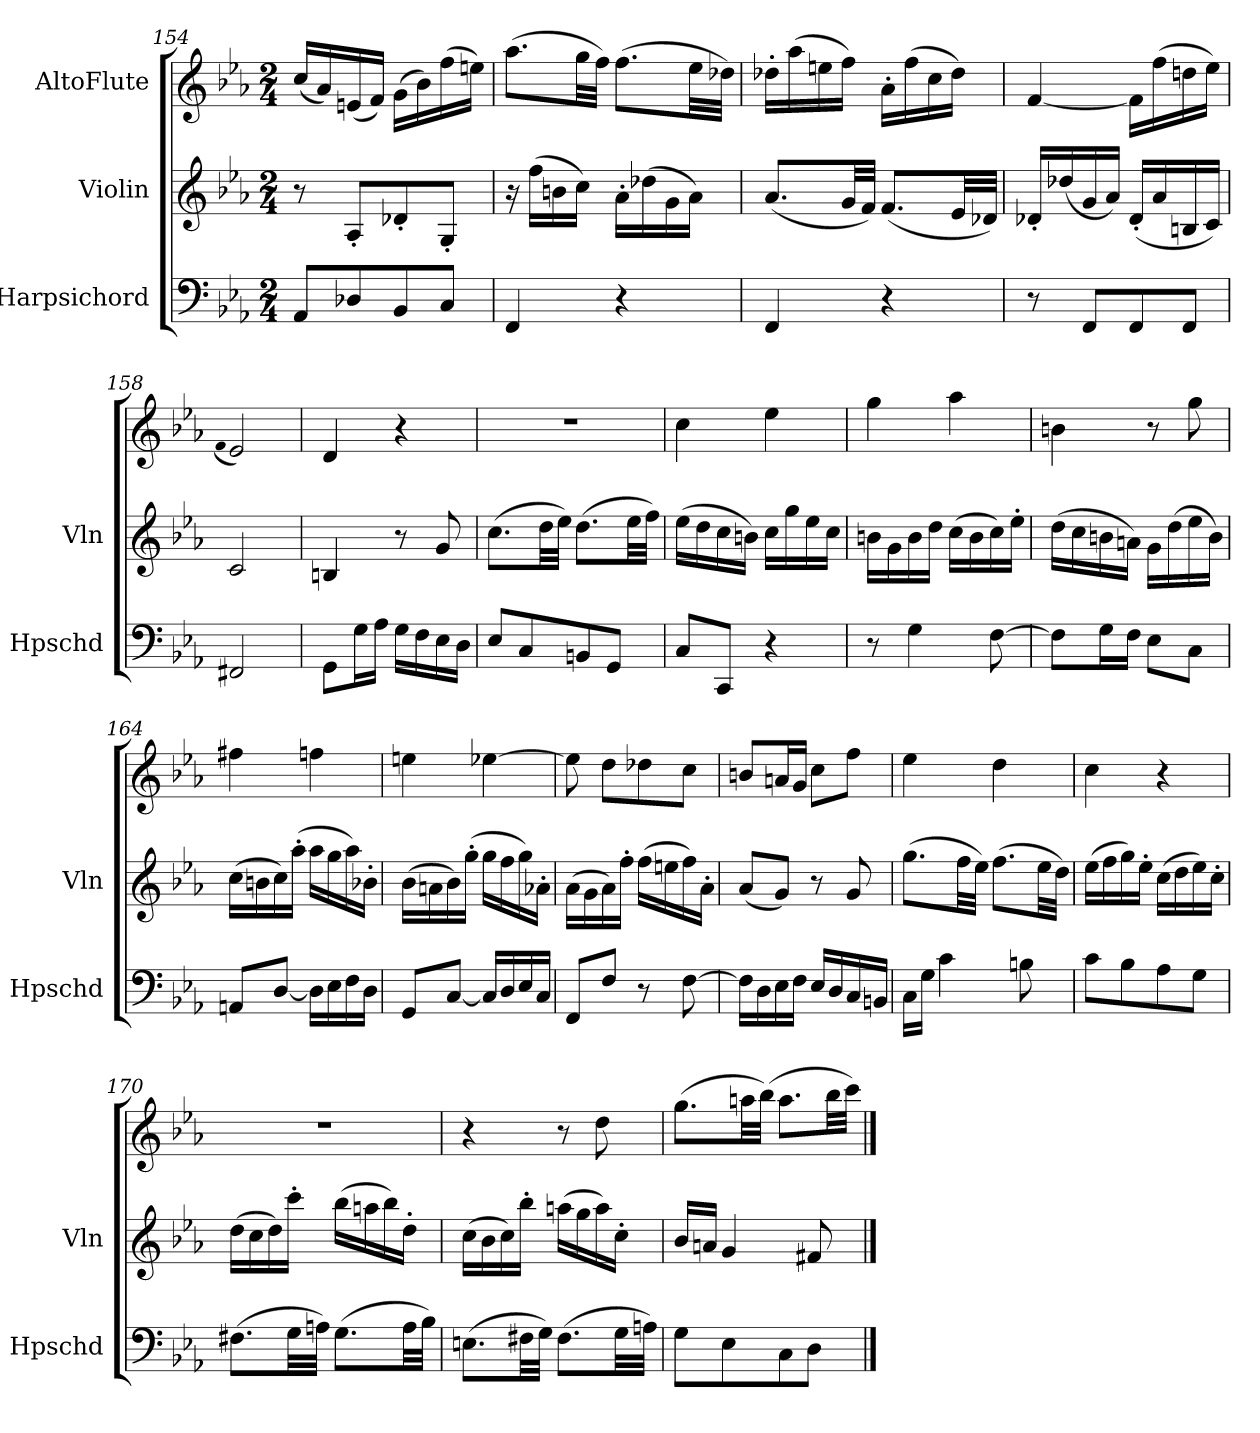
**kern	**kern	**kern
*part3	*part2	*part1
*staff3	*staff2	*staff1
*I"Harpsichord	*I"Violin	*I"AltoFlute
*I'Hpschd	*I'Vln	*
*clefF4	*clefG2	*clefG2
*k[b-e-a-]	*k[b-e-a-]	*k[b-e-a-]
*M2/4	*M2/4	*M2/4
=154	=154	=154
8AA-/L	8r	(16cc/LL
.	.	16a-/)
8D-X/	8A-'/L	(16en/
.	.	16f/JJ)
8BB-/	8d-X'/	(16g\LL
.	.	16b-\)
8C/J	8G'/J	(16ff\
.	.	16een\JJ)
=155	=155	=155
4FF/	16r	(8.aa-\L
.	(16ff\LL	.
.	16bn\	.
.	16cc\JJ)	32gg\LL
.	.	32ff\JJJ)
4r	16a-'\LL	(8.ff\L
.	(16dd-X\	.
.	16g\	.
.	16a-\JJ)	32ee-\LL
.	.	32dd-X\JJJ)
=156	=156	=156
4FF/	(8.a-/L	16dd-X'\LL
.	.	(16aa-\
.	.	16een\
.	32g/LL	16ff\JJ)
.	32f/JJJ)	.
4r	(8.f/L	16a-'\LL
.	.	(16ff\
.	.	16cc\
.	32e-/LL	16dd-\JJ)
.	32d-X/JJJ)	.
=157	=157	=157
8r	16d-X'/LL	[4f/
.	(16dd-X/	.
8FF/L	16g/	.
.	16a-/JJ)	.
8FF/	(16d-'/LL	16f\LL]
.	16a-/	(16ff\
8FF/J	16Bn/	16ddn\
.	16c/JJ)	16ee-\JJ)
=158	=158	=158
.	.	(qf
2FF#X/	2c/	2e-/)
=159	=159	=159
8GG\L	4Bn/	4d/
16G\L	.	.
16A-\JJ	.	.
16G\LL	8r	4r
16F\	.	.
16E-\	8g/	.
16D\JJ	.	.
=160	=160	=160
8E-/L	(8.cc\L	2r
8C/	.	.
.	32dd\LL	.
.	32ee-\JJJ)	.
8BBn/	(8.dd\L	.
8GG/J	.	.
.	32ee-\LL	.
.	32ff\JJJ)	.
=161	=161	=161
8C/L	(16ee-\LL	4cc\
.	16dd\	.
8CC/J	16cc\	.
.	16bn\JJ)	.
4r	16cc\LL	4ee-\
.	16gg\	.
.	16ee-\	.
.	16cc\JJ	.
=162	=162	=162
8r	16bn\LL	4gg\
.	16g\	.
4G\	16b\	.
.	16dd\JJ	.
.	(16cc\LL	4aa-\
.	16b\	.
[8F\	16cc\)	.
.	16ee-'\JJ	.
=163	=163	=163
8F\L]	(16dd\LL	4bn\
.	16cc\	.
16G\L	16bn\	.
16F\JJ	16an\JJ)	.
8E-\L	16g\LL	8r
.	(16dd\	.
8C\J	16ee-\	8gg\
.	16b\JJ)	.
=164	=164	=164
8AAn/L	(16cc\LL	4ff#X\
.	16bn\	.
[8D/J	16cc\)	.
.	(16aa-'\JJ	.
16D\LL]	16aa-\LL	4ffn\
16E-\	16gg\	.
16F\	16aa-\)	.
16D\JJ	16b-X'\JJ	.
=165	=165	=165
8GG/L	(16b-\LL	4een\
.	16an\	.
[8C/J	16b-\)	.
.	(16gg'\JJ	.
16C/LL]	16gg\LL	[4ee-X\
16D/	16ff\	.
16E-/	16gg\)	.
16C/JJ	16a-X'\JJ	.
=166	=166	=166
8FF/L	(16a-\LL	8ee-\]
.	16g\	.
8F/J	16a-\)	8dd\L
.	16ff'\JJ	.
8r	(16ff\LL	8dd-X\
.	16een\	.
[8F\	16ff\)	8cc\J
.	16a-'\JJ	.
=167	=167	=167
16F\LL]	(8a-/L	8bn/L
16D\	.	.
16E-\	8g/J)	16an/L
16F\JJ	.	16g/JJ
16E-/LL	8r	8cc\L
16D/	.	.
16C/	8g/	8ff\J
16BBn/JJ	.	.
=168	=168	=168
16C\LL	(8.gg\L	4ee-\
16G\JJ	.	.
4c\	.	.
.	32ff\LL	.
.	32ee-\JJJ)	.
.	(8.ff\L	4dd\
8Bn\	.	.
.	32ee-\LL	.
.	32dd\JJJ)	.
=169	=169	=169
8c\L	(16ee-\LL	4cc\
.	16ff\	.
8B-\	16gg\)	.
.	16ee-'\JJ	.
8A-\	(16cc\LL	4r
.	16dd\	.
8G\J	16ee-\)	.
.	16cc'\JJ	.
=170	=170	=170
(8.F#X\L	(16dd\LL	2r
.	16cc\	.
.	16dd\)	.
32G\LL	16ccc'\JJ	.
32An\JJJ)	.	.
(8.G\L	(16bb-\LL	.
.	16aan\	.
.	16bb-\)	.
32A\LL	16dd'\JJ	.
32B-\JJJ)	.	.
=171	=171	=171
(8.En\L	(16cc\LL	4r
.	16b-\	.
.	16cc\)	.
32F#X\LL	16bb-'\JJ	.
32G\JJJ)	.	.
(8.F#\L	(16aan\LL	8r
.	16gg\	.
.	16aa\)	8dd\
32G\LL	16cc'\JJ	.
32An\JJJ)	.	.
=172	=172	=172
8G\L	16b-/LL	(8.gg\L
.	16an/JJ	.
8E-\	4g/	.
.	.	32aan\LL
.	.	(32bb-\JJJ)
8C\	.	8.aa\L
8D\J	8f#X/	.
.	.	32bb-\LL
.	.	32ccc\JJJ)
==	==	==
*-	*-	*-
